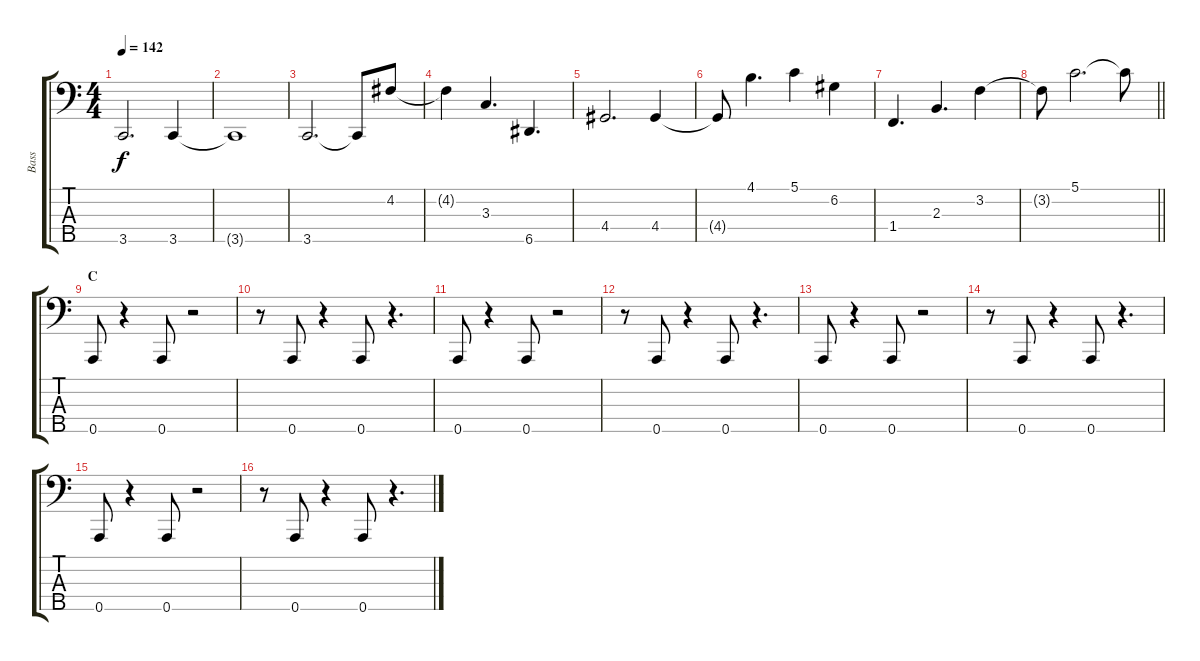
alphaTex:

\track ("Bass" "Bass") {instrument electricbassfinger}
\staff {score tabs}
\tuning (G2 D2 A1 E1 A0) {hide}
\ts (4 4)
\tempo 142
\clef f4
\ks c
3.5.2{d dy f} 3.5.4 |
3.5{t}.1 |
3.5.2{d} 3.5{t}.8 4.2.8 |
4.2{t}.4 3.3.4{d} 6.5.4{d} |
4.4.2{d} 4.4.4 |
4.4{t}.8 4.1.4{d} 5.1.4 6.2.4 |
1.4.4{d} 2.3.4{d} 3.2.4 |
\barLineRight lightlight
3.2{t}.8 5.1.2{d} 5.1{t}.8 |
\section ("" "C")
0.5.8 r.4 0.5.8 r.2 |
r.8 0.5.8 r.4 0.5.8 r.4{d} |
0.5.8 r.4 0.5.8 r.2 |
r.8 0.5.8 r.4 0.5.8 r.4{d} |
0.5.8 r.4 0.5.8 r.2 |
r.8 0.5.8 r.4 0.5.8 r.4{d} |
0.5.8 r.4 0.5.8 r.2 |
r.8 0.5.8 r.4 0.5.8 r.4{d}
